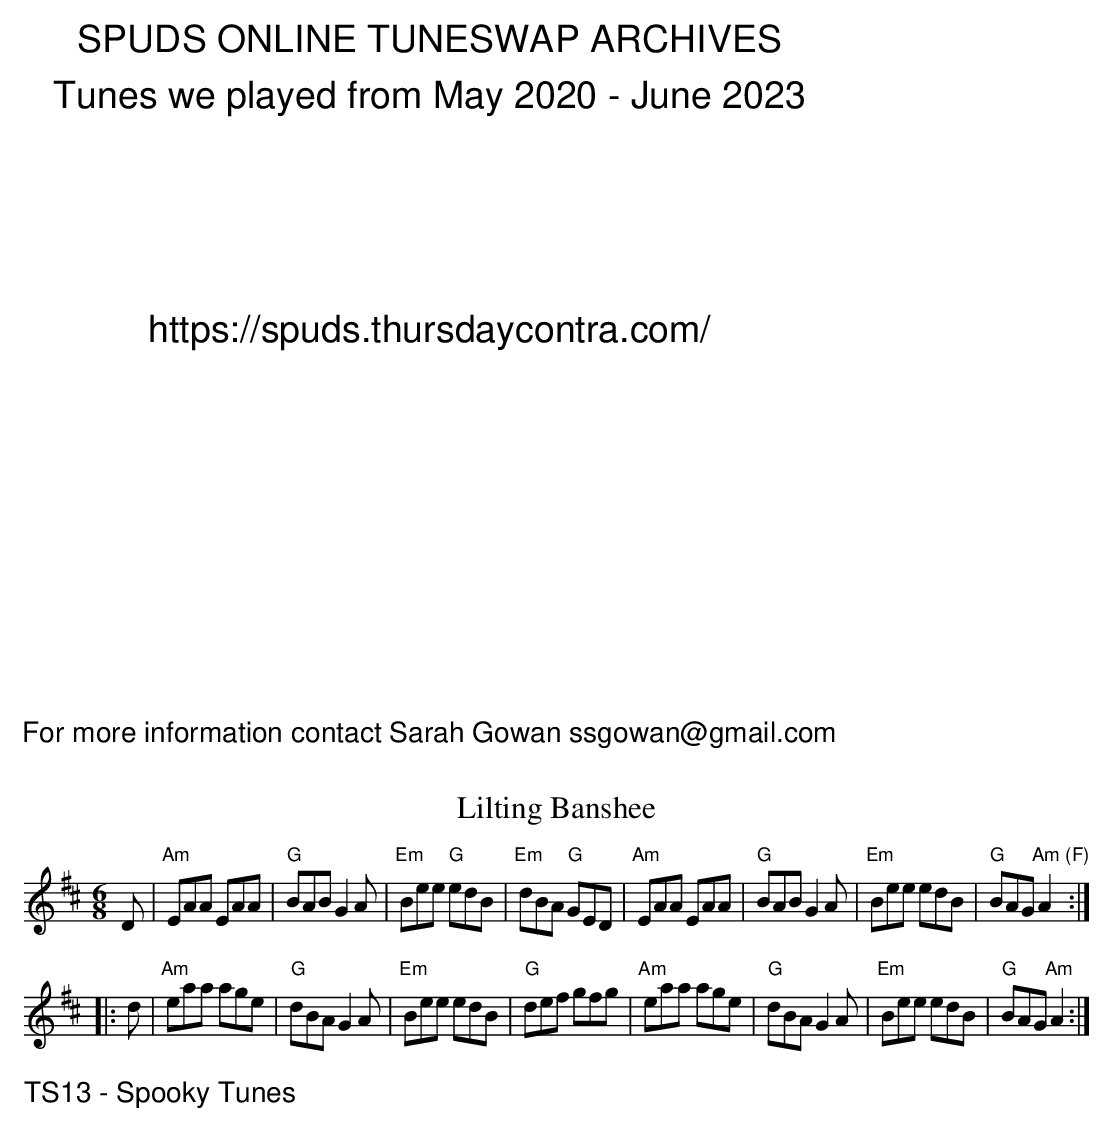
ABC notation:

X:1
T:Lilting Banshee
M:6/8
L:1/8
K:D
D|"Am"EAA EAA|"G"BAB G2A|"Em"Bee "G"edB|"Em"dBA "G"GED|\
"Am"EAA EAA|"G"BAB G2A|"Em"Bee edB|"G"BAG "Am (F)"A2:|
|:d|"Am"eaa age|"G"dBA G2A|"Em"Bee edB|"G"def gfg|\
"Am"eaa age|"G"dBA G2A|"Em"Bee edB|"G"BAG "Am"A2:|
